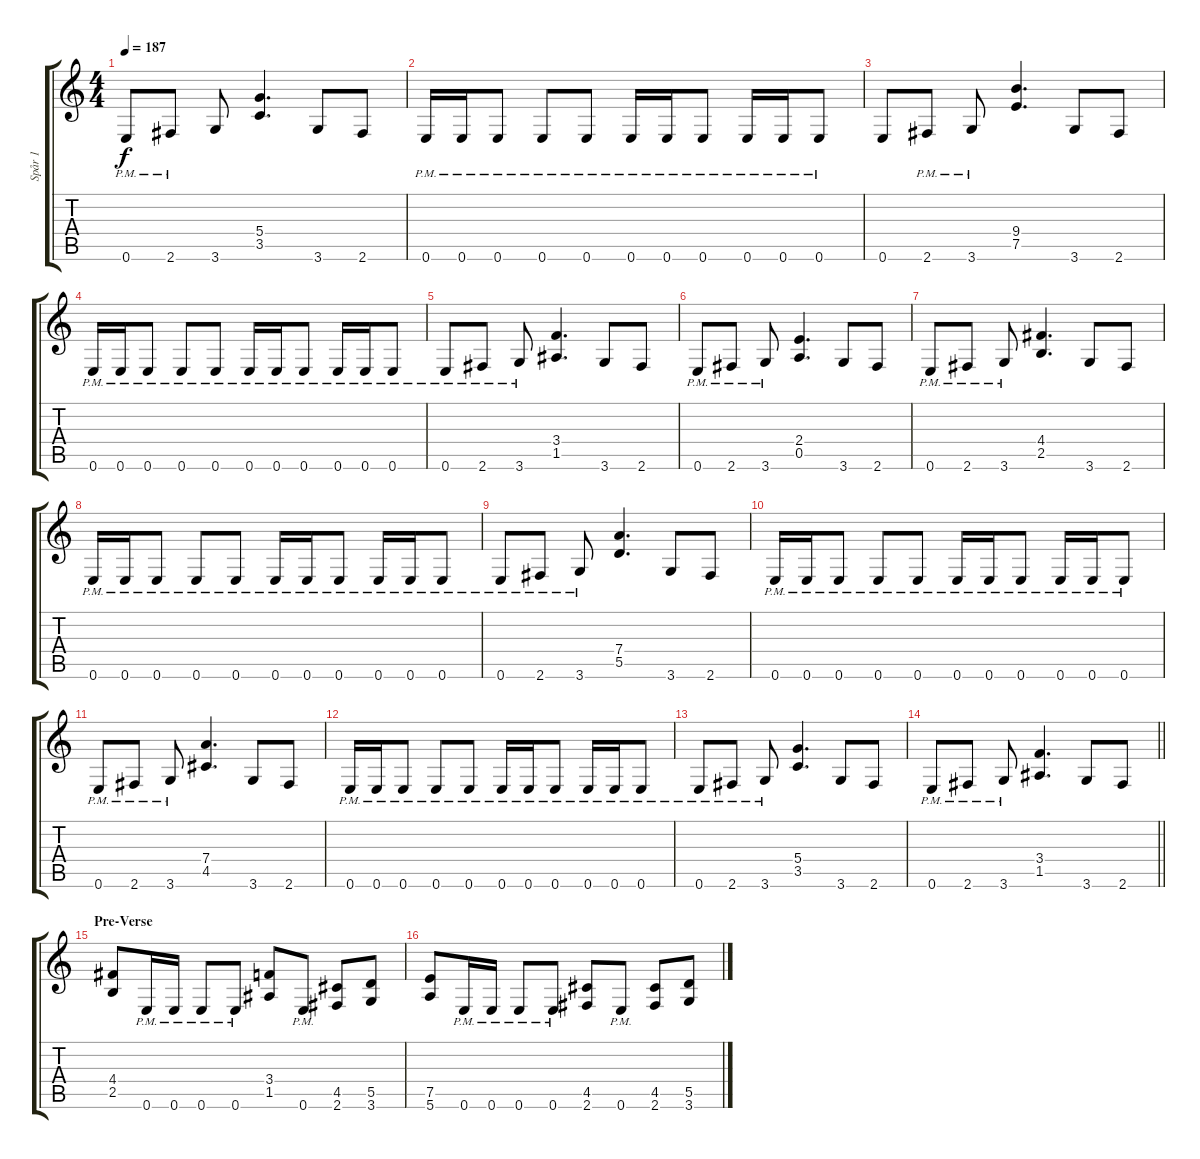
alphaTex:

\track ("Spår 1" "Spår 1") {instrument acousticguitarsteel}
\staff {score tabs}
\tuning (E4 B3 G3 D3 A2 E2) {hide}
\ts (4 4)
\tempo 187
\clef g2
\ks c
0.6{pm}.8{dy f} 2.6{pm}.8 3.6.8 (5.4 3.5).4{d} 3.6.8 2.6.8 |
0.6{pm}.16 0.6{pm}.16 0.6{pm}.8 0.6{pm}.8 0.6{pm}.8 0.6{pm}.16 0.6{pm}.16 0.6{pm}.8 0.6{pm}.16 0.6{pm}.16 0.6{pm}.8 |
0.6.8 2.6{pm}.8 3.6{pm}.8 (9.4 7.5).4{d} 3.6.8 2.6.8 |
0.6{pm}.16 0.6{pm}.16 0.6{pm}.8 0.6{pm}.8 0.6{pm}.8 0.6{pm}.16 0.6{pm}.16 0.6{pm}.8 0.6{pm}.16 0.6{pm}.16 0.6{pm}.8 |
0.6{pm}.8 2.6{pm}.8 3.6{pm}.8 (3.4 1.5).4{d} 3.6.8 2.6.8 |
0.6{pm}.8 2.6{pm}.8 3.6{pm}.8 (2.4 0.5).4{d} 3.6.8 2.6.8 |
0.6{pm}.8 2.6{pm}.8 3.6{pm}.8 (4.4 2.5).4{d} 3.6.8 2.6.8 |
0.6{pm}.16 0.6{pm}.16 0.6{pm}.8 0.6{pm}.8 0.6{pm}.8 0.6{pm}.16 0.6{pm}.16 0.6{pm}.8 0.6{pm}.16 0.6{pm}.16 0.6{pm}.8 |
0.6{pm}.8 2.6{pm}.8 3.6{pm}.8 (7.4 5.5).4{d} 3.6.8 2.6.8 |
0.6{pm}.16 0.6{pm}.16 0.6{pm}.8 0.6{pm}.8 0.6{pm}.8 0.6{pm}.16 0.6{pm}.16 0.6{pm}.8 0.6{pm}.16 0.6{pm}.16 0.6{pm}.8 |
0.6{pm}.8 2.6{pm}.8 3.6{pm}.8 (7.4 4.5).4{d} 3.6.8 2.6.8 |
0.6{pm}.16 0.6{pm}.16 0.6{pm}.8 0.6{pm}.8 0.6{pm}.8 0.6{pm}.16 0.6{pm}.16 0.6{pm}.8 0.6{pm}.16 0.6{pm}.16 0.6{pm}.8 |
0.6{pm}.8 2.6{pm}.8 3.6{pm}.8 (5.4 3.5).4{d} 3.6.8 2.6.8 |
\barLineRight lightlight
0.6{pm}.8 2.6{pm}.8 3.6{pm}.8 (3.4 1.5).4{d} 3.6.8 2.6.8 |
\section ("" "Pre-Verse")
(4.4 2.5).8 0.6{pm}.16 0.6{pm}.16 0.6{pm}.8 0.6{pm}.8 (3.4 1.5).8 0.6{pm}.8 (4.5 2.6).8 (5.5 3.6).8 |
(7.5 5.6).8 0.6{pm}.16 0.6{pm}.16 0.6{pm}.8 0.6{pm}.8 (4.5 2.6).8 0.6{pm}.8 (4.5 2.6).8 (5.5 3.6).8
